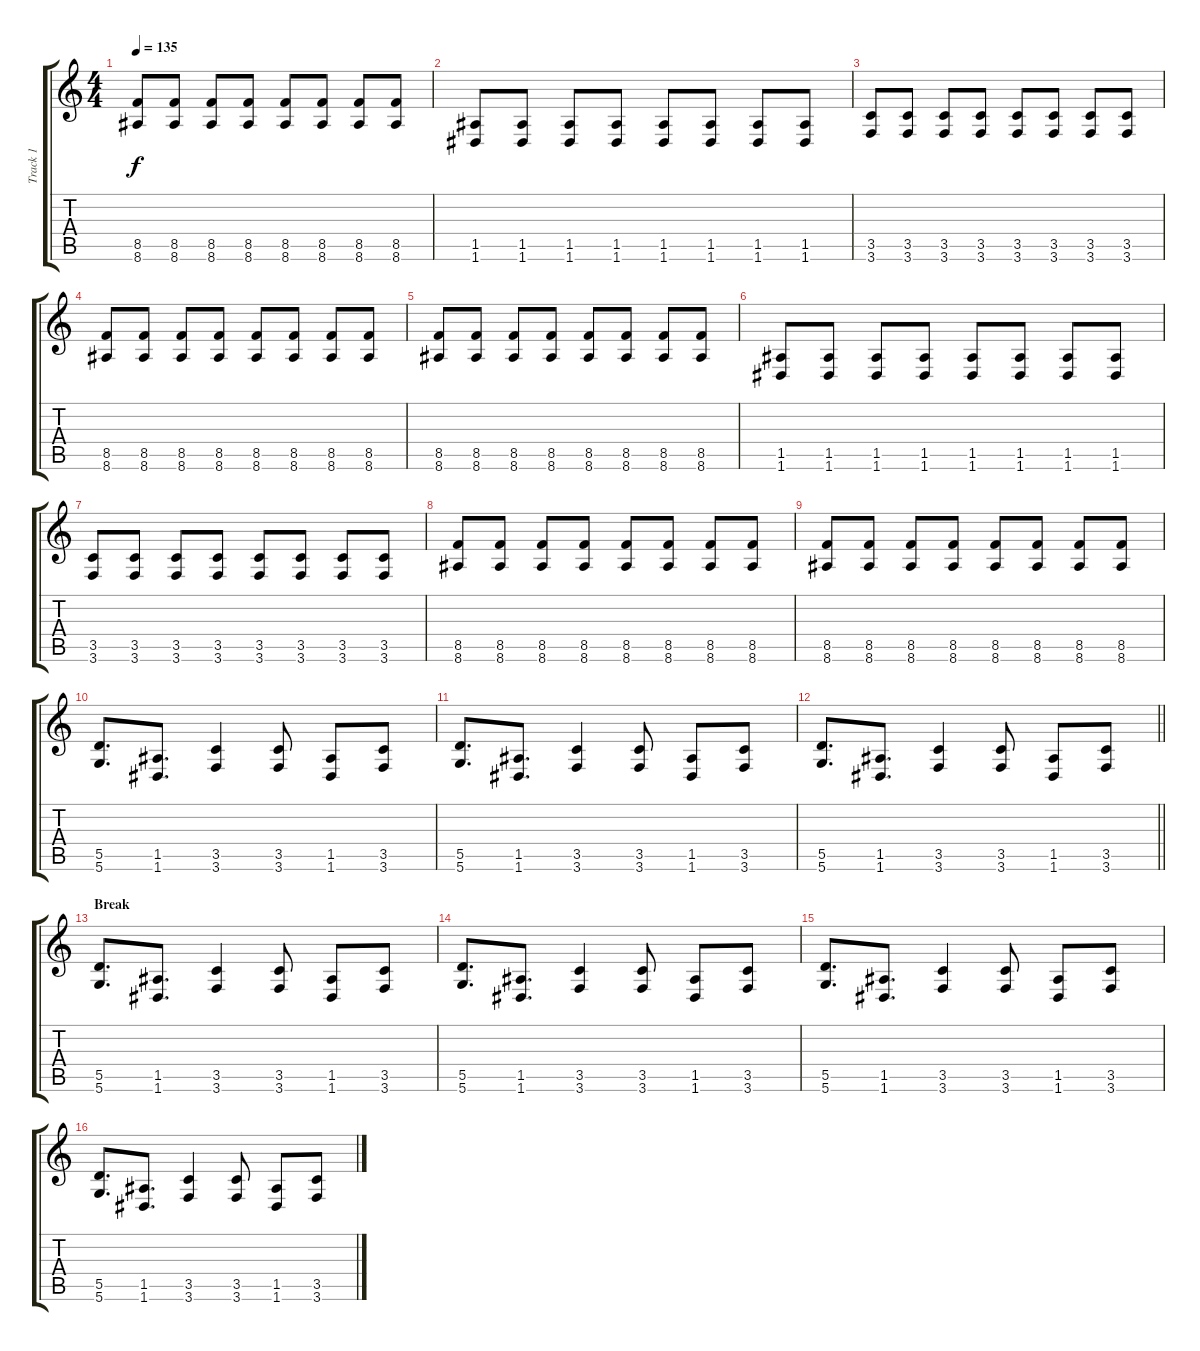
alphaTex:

\track ("Track 1" "Track 1") {instrument overdrivenguitar}
\staff {score tabs}
\tuning (E4 B3 G3 D3 A2 D2) {hide}
\ts (4 4)
\tempo 135
\clef g2
\ks c
(8.5 8.6).8{dy f} (8.5 8.6).8 (8.5 8.6).8 (8.5 8.6).8 (8.5 8.6).8 (8.5 8.6).8 (8.5 8.6).8 (8.5 8.6).8 |
(1.5 1.6).8 (1.5 1.6).8 (1.5 1.6).8 (1.5 1.6).8 (1.5 1.6).8 (1.5 1.6).8 (1.5 1.6).8 (1.5 1.6).8 |
(3.5 3.6).8 (3.5 3.6).8 (3.5 3.6).8 (3.5 3.6).8 (3.5 3.6).8 (3.5 3.6).8 (3.5 3.6).8 (3.5 3.6).8 |
(8.5 8.6).8 (8.5 8.6).8 (8.5 8.6).8 (8.5 8.6).8 (8.5 8.6).8 (8.5 8.6).8 (8.5 8.6).8 (8.5 8.6).8 |
(8.5 8.6).8 (8.5 8.6).8 (8.5 8.6).8 (8.5 8.6).8 (8.5 8.6).8 (8.5 8.6).8 (8.5 8.6).8 (8.5 8.6).8 |
(1.5 1.6).8 (1.5 1.6).8 (1.5 1.6).8 (1.5 1.6).8 (1.5 1.6).8 (1.5 1.6).8 (1.5 1.6).8 (1.5 1.6).8 |
(3.5 3.6).8 (3.5 3.6).8 (3.5 3.6).8 (3.5 3.6).8 (3.5 3.6).8 (3.5 3.6).8 (3.5 3.6).8 (3.5 3.6).8 |
(8.5 8.6).8 (8.5 8.6).8 (8.5 8.6).8 (8.5 8.6).8 (8.5 8.6).8 (8.5 8.6).8 (8.5 8.6).8 (8.5 8.6).8 |
(8.5 8.6).8 (8.5 8.6).8 (8.5 8.6).8 (8.5 8.6).8 (8.5 8.6).8 (8.5 8.6).8 (8.5 8.6).8 (8.5 8.6).8 |
(5.5 5.6).8{d} (1.5 1.6).8{d} (3.5 3.6).4 (3.5 3.6).8 (1.5 1.6).8 (3.5 3.6).8 |
(5.5 5.6).8{d} (1.5 1.6).8{d} (3.5 3.6).4 (3.5 3.6).8 (1.5 1.6).8 (3.5 3.6).8 |
\barLineRight lightlight
(5.5 5.6).8{d} (1.5 1.6).8{d} (3.5 3.6).4 (3.5 3.6).8 (1.5 1.6).8 (3.5 3.6).8 |
\section ("" "Break")
(5.5 5.6).8{d} (1.5 1.6).8{d} (3.5 3.6).4 (3.5 3.6).8 (1.5 1.6).8 (3.5 3.6).8 |
(5.5 5.6).8{d} (1.5 1.6).8{d} (3.5 3.6).4 (3.5 3.6).8 (1.5 1.6).8 (3.5 3.6).8 |
(5.5 5.6).8{d} (1.5 1.6).8{d} (3.5 3.6).4 (3.5 3.6).8 (1.5 1.6).8 (3.5 3.6).8 |
(5.5 5.6).8{d} (1.5 1.6).8{d} (3.5 3.6).4 (3.5 3.6).8 (1.5 1.6).8 (3.5 3.6).8
